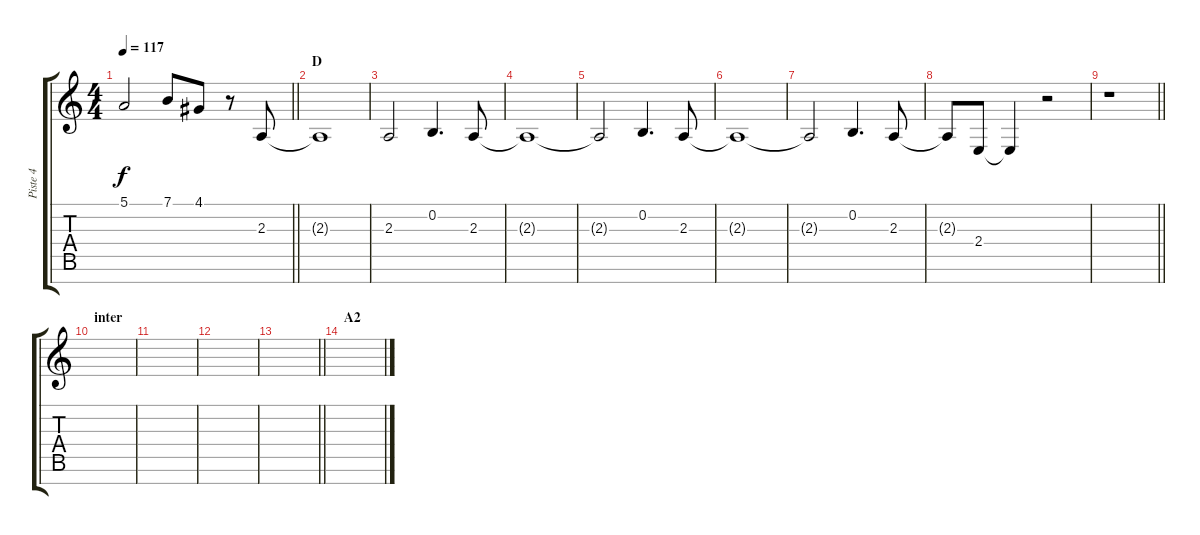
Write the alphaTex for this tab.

\track ("Piste 4" "Piste 4") {instrument synthvoice}
\staff {score tabs}
\tuning (E4 B3 G3 D3 A2 E2 B1) {hide}
\ts (4 4)
\tempo 117
\clef g2
\barLineRight lightlight
\ks c
5.1.2{dy f} 7.1.8 4.1.8 r.8 2.3.8 |
\section ("" "D")
2.3{t}.1 |
2.3.2 0.2.4{d} 2.3.8 |
2.3{t}.1 |
2.3{t}.2 0.2.4{d} 2.3.8 |
2.3{t}.1 |
2.3{t}.2 0.2.4{d} 2.3.8 |
2.3{t}.8 2.4.8 2.4{t}.4 r.2 |
\barLineRight lightlight
r.1 |
\section ("" "inter")
|
|
|
\barLineRight lightlight
|
\section ("" "A2")
